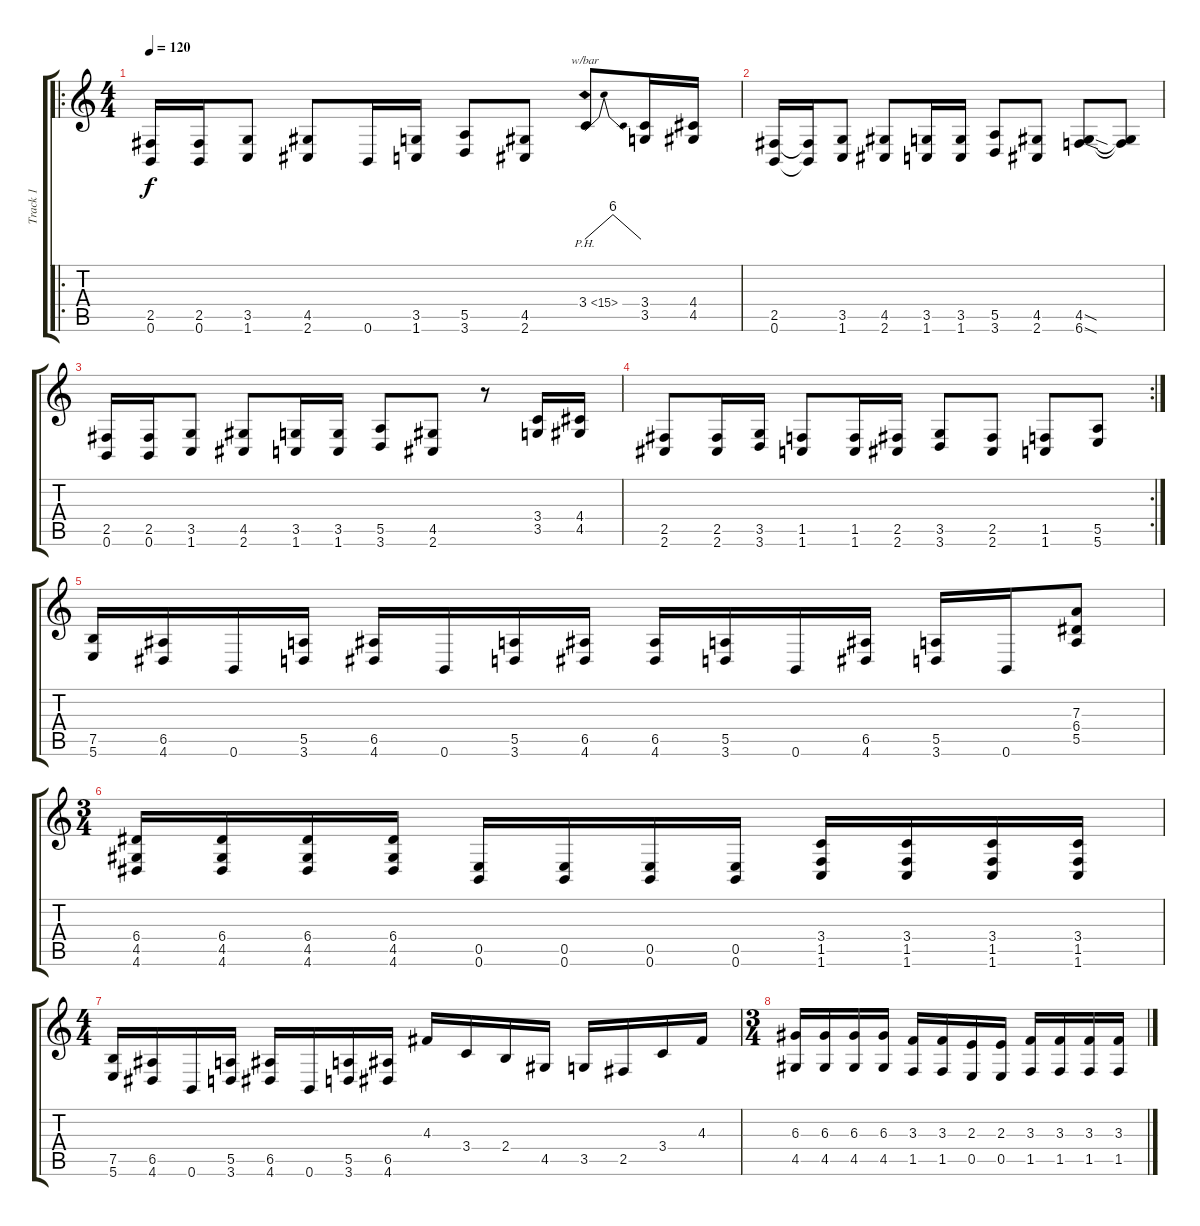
\track ("Track 1" "Track 1") {instrument distortionguitar}
\staff {score tabs}
\tuning (B3 Gb3 D3 A2 E2 B1) {hide}
\ro
\ts (4 4)
\tempo 120
\clef g2
\ks c
(2.5 0.6).16{dy f} (2.5 0.6).16 (3.5 1.6).8 (4.5 2.6).8 0.6.16 (3.5 1.6).16 (5.5 3.6).8 (4.5 2.6).8 3.4{ph 12}.8{tbe (dip default 0 0 30 24 60 0)} (3.4 3.5).16 (4.4 4.5).16 |
(2.5 0.6).16 (2.5{t} 0.6{t}).16 (3.5 1.6).8 (4.5 2.6).8 (3.5 1.6).16 (3.5 1.6).16 (5.5 3.6).8 (4.5 2.6).8 (4.5{sod} 6.6{sod}).8 (4.5{t} 6.6{t}).8 |
(2.5 0.6).16 (2.5 0.6).16 (3.5 1.6).8 (4.5 2.6).8 (3.5 1.6).16 (3.5 1.6).16 (5.5 3.6).8 (4.5 2.6).8 r.8 (3.4 3.5).16 (4.4 4.5).16 |
\rc 2
(2.5 2.6).8 (2.5 2.6).16 (3.5 3.6).16 (1.5 1.6).8 (1.5 1.6).16 (2.5 2.6).16 (3.5 3.6).8 (2.5 2.6).8 (1.5 1.6).8 (5.5 5.6).8 |
(7.5 5.6).16 (6.5 4.6).16 0.6.16 (5.5 3.6).16 (6.5 4.6).16 0.6.16 (5.5 3.6).16 (6.5 4.6).16 (6.5 4.6).16 (5.5 3.6).16 0.6.16 (6.5 4.6).16 (5.5 3.6).16 0.6.16 (7.3 6.4 5.5).8 |
\ts (3 4)
(6.4 4.5 4.6).16 (6.4 4.5 4.6).16 (6.4 4.5 4.6).16 (6.4 4.5 4.6).16 (0.5 0.6).16 (0.5 0.6).16 (0.5 0.6).16 (0.5 0.6).16 (3.4 1.5 1.6).16 (3.4 1.5 1.6).16 (3.4 1.5 1.6).16 (3.4 1.5 1.6).16 |
\ts (4 4)
(7.5 5.6).16 (6.5 4.6).16 0.6.16 (5.5 3.6).16 (6.5 4.6).16 0.6.16 (5.5 3.6).16 (6.5 4.6).16 4.3.16 3.4.16 2.4.16 4.5.16 3.5.16 2.5.16 3.4.16 4.3.16 |
\ts (3 4)
(6.3 4.5).16 (6.3 4.5).16 (6.3 4.5).16 (6.3 4.5).16 (3.3 1.5).16 (3.3 1.5).16 (2.3 0.5).16 (2.3 0.5).16 (3.3 1.5).16 (3.3 1.5).16 (3.3 1.5).16 (3.3 1.5).16
